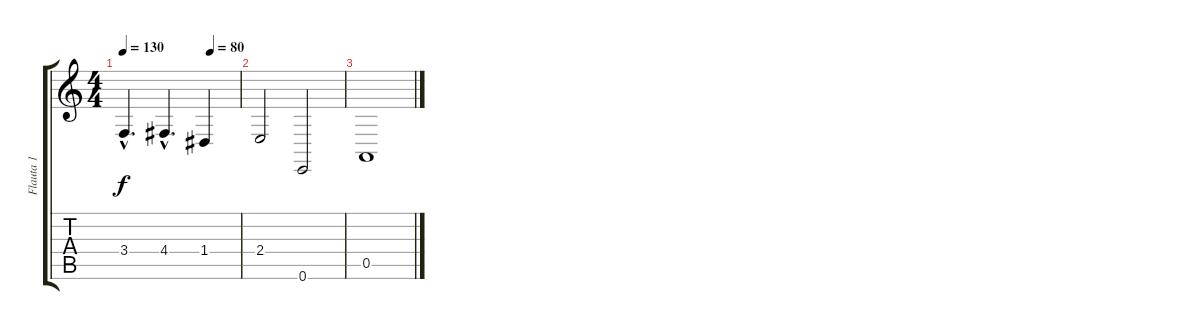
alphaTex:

\track ("Flauta 1" "Flauta 1") {instrument flute}
\staff {score tabs}
\tuning (E4 B3 G3 D3 A2 E2) {hide}
\ts (4 4)
\tempo 130
\tempo (80 0.75)
\clef g2
\ks c
3.4{hac}.4{d dy f} 4.4{hac}.4{d} 1.4.4 |
2.4.2 0.6.2 |
0.5.1
